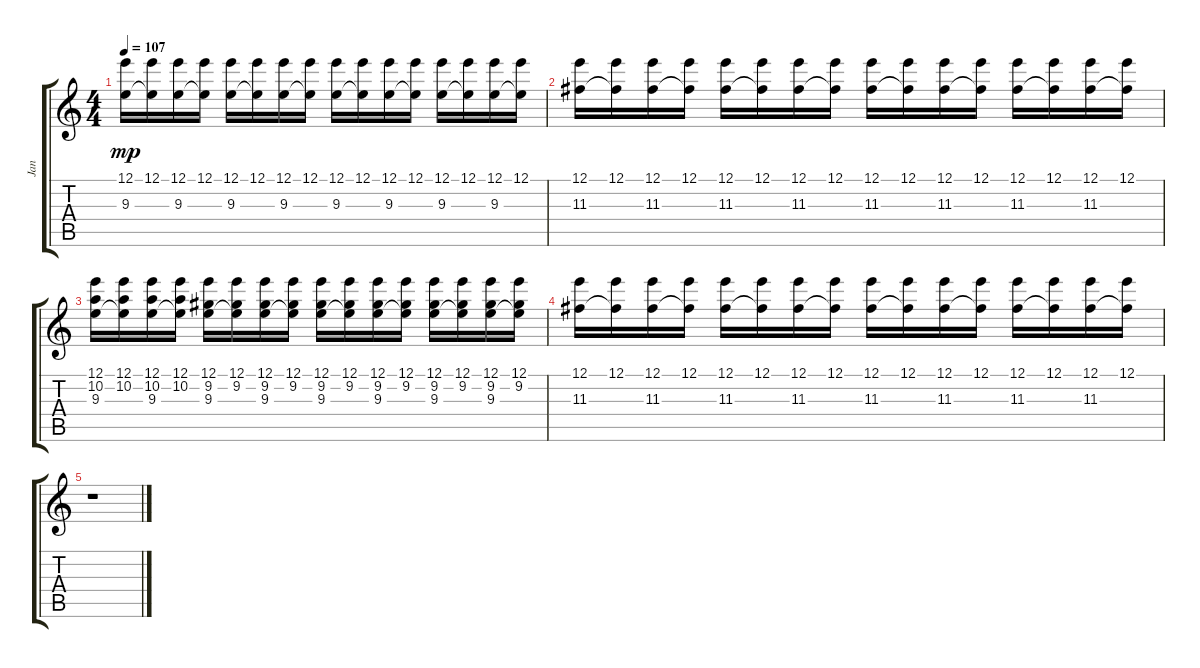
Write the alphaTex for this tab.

\track ("Jan" "Jan") {instrument overdrivenguitar}
\staff {score tabs}
\tuning (E4 B3 G3 D3 A2 E2) {hide}
\ts (4 4)
\tempo 107
\clef g2
\ks c
(12.1 9.3).16{dy mp volume 16} (12.1 9.3{t}).16 (12.1 9.3).16 (12.1 9.3{t}).16 (12.1 9.3).16 (12.1 9.3{t}).16 (12.1 9.3).16 (12.1 9.3{t}).16 (12.1 9.3).16 (12.1 9.3{t}).16 (12.1 9.3).16 (12.1 9.3{t}).16 (12.1 9.3).16 (12.1 9.3{t}).16 (12.1 9.3).16 (12.1 9.3{t}).16 |
(12.1 11.3).16 (12.1 11.3{t}).16 (12.1 11.3).16 (12.1 11.3{t}).16 (12.1 11.3).16 (12.1 11.3{t}).16 (12.1 11.3).16 (12.1 11.3{t}).16 (12.1 11.3).16 (12.1 11.3{t}).16 (12.1 11.3).16 (12.1 11.3{t}).16 (12.1 11.3).16 (12.1 11.3{t}).16 (12.1 11.3).16 (12.1 11.3{t}).16 |
(12.1 10.2 9.3).16{volume 16} (12.1 10.2 9.3{t}).16 (12.1 10.2 9.3).16 (12.1 10.2 9.3{t}).16 (12.1 9.2 9.3).16 (12.1 9.2 9.3{t}).16 (12.1 9.2 9.3).16 (12.1 9.2 9.3{t}).16 (12.1 9.2 9.3).16 (12.1 9.2 9.3{t}).16 (12.1 9.2 9.3).16 (12.1 9.2 9.3{t}).16 (12.1 9.2 9.3).16 (12.1 9.2 9.3{t}).16 (12.1 9.2 9.3).16 (12.1 9.2 9.3{t}).16 |
(12.1 11.3).16 (12.1 11.3{t}).16 (12.1 11.3).16 (12.1 11.3{t}).16 (12.1 11.3).16 (12.1 11.3{t}).16 (12.1 11.3).16 (12.1 11.3{t}).16 (12.1 11.3).16 (12.1 11.3{t}).16 (12.1 11.3).16 (12.1 11.3{t}).16 (12.1 11.3).16 (12.1 11.3{t}).16 (12.1 11.3).16 (12.1 11.3{t}).16 |
r.1
